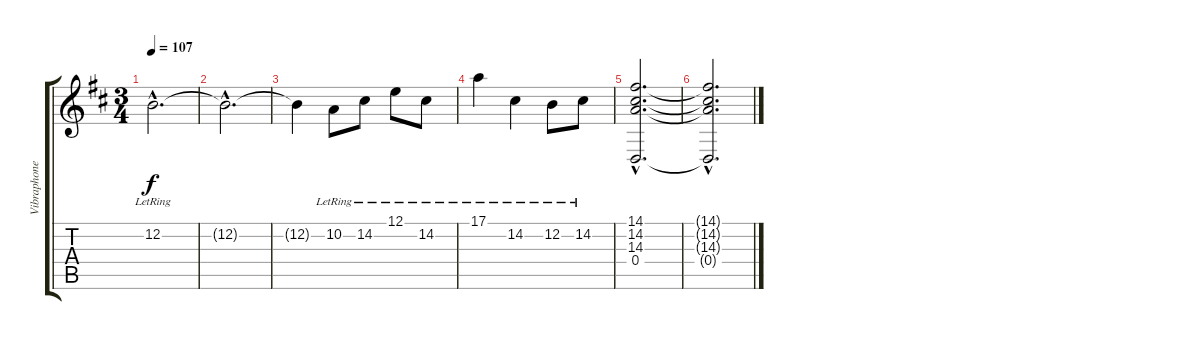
\track ("Vibraphone" "Vibraphone") {instrument vibraphone}
\staff {score tabs}
\tuning (E4 B3 G3 D3 A2 E2) {hide}
\ts (3 4)
\tempo 107
\clef g2
\ks d
12.2{hac lr}.2{d dy f} |
12.2{hac t}.2{d} |
12.2{t}.4{volume 0} 10.2{lr}.8 14.2{lr}.8 12.1{lr}.8 14.2{lr}.8 |
17.1{lr}.4 14.2{lr}.4 12.2{lr}.8 14.2{lr}.8 |
(14.1{hac} 14.2{hac} 14.3{hac} 0.4{hac}).2{d} |
(14.1{hac t} 14.2{hac t} 14.3{hac t} 0.4{hac t}).2{d}
